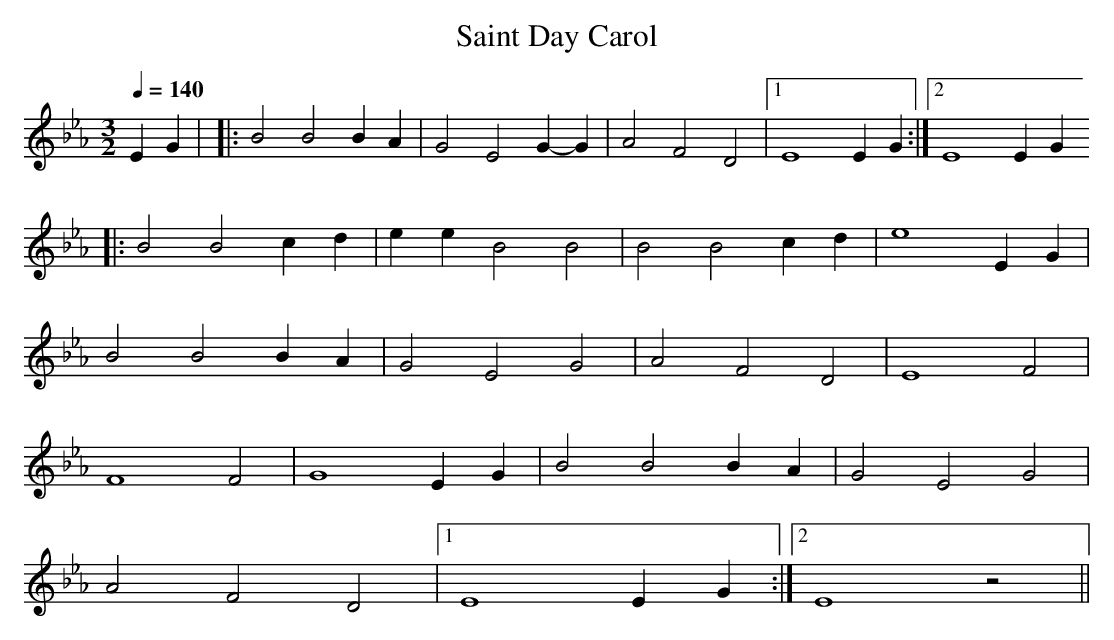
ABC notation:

X:1
T:Saint Day Carol
L:1/4
Q:1/4=140
M:3/2
K:Eb
E G | \
|: B2 B2 BA | G2 E2 G-G | A2 F2 D2 |1 E4 EG :|2 E4 EG
|: B2 B2 cd | e e B2 B2 | B2 B2 c d | e4 EG |
B2 B2 BA | G2 E2 G2 | A2 F2 D2 |  E4 F2 |
F4 F2 | G4 EG | B2 B2 BA | G2 E2 G2 |
A2 F2 D2 |1 E4 EG :|2 E4 z2 ||
